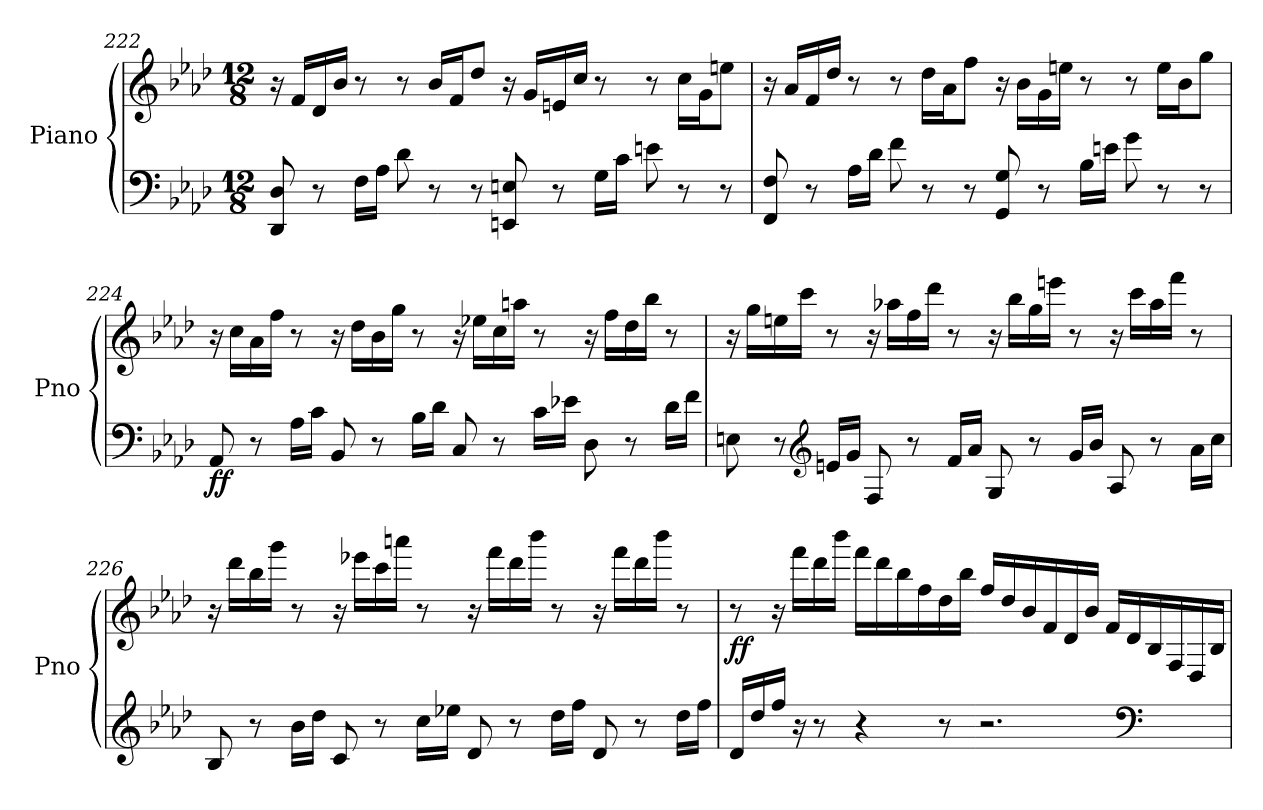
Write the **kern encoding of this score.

**kern	**kern	**dynam
*part1	*part1	*part1
*staff2	*staff1	*staff1/2
*I"Piano	*	*
*I'Pno	*	*
*clefF4	*clefG2	*
*k[b-e-a-d-]	*k[b-e-a-d-]	*
*A-:	*A-:	*
*M12/8	*M12/8	*
=222	=222	=222
8DD-/ 8D-/	16r	.
.	16f/LL	.
8r	16d-/	.
.	16b-/JJ	.
16F\LL	8r	.
16A-\JJ	.	.
8d-\	8r	.
8r	16b-/LL	.
.	16f/J	.
8r	8dd-/J	.
8EEn/ 8En/	16r	.
.	16g/LL	.
8r	16en/	.
.	16cc/JJ	.
16G\LL	8r	.
16c\JJ	.	.
8en\	8r	.
8r	16cc\LL	.
.	16g\J	.
8r	8een\J	.
=223	=223	=223
8FF/ 8F/	16r	.
.	16a-/LL	.
8r	16f/	.
.	16dd-/JJ	.
16A-\LL	8r	.
16d-\JJ	.	.
8f\	8r	.
8r	16dd-\LL	.
.	16a-\J	.
8r	8ff\J	.
8GG/ 8G/	16r	.
.	16b-\LL	.
8r	16g\	.
.	16een\JJ	.
16B-\LL	8r	.
16en\JJ	.	.
8g\	8r	.
8r	16ee\LL	.
.	16b-\J	.
8r	8gg\J	.
=224	=224	=224
!	!	!LO:DY:b=2
8AA-/	16r	ff
.	16cc\LL	.
8r	16a-\	.
.	16ff\JJ	.
16A-\LL	8r	.
16c\JJ	.	.
8BB-/	16r	.
.	16dd-\LL	.
8r	16b-\	.
.	16gg\JJ	.
16B-\LL	8r	.
16d-\JJ	.	.
8C/	16r	.
.	16ee-X\LL	.
8r	16cc\	.
.	16aan\JJ	.
16c\LL	8r	.
16e-X\JJ	.	.
8D-\	16r	.
.	16ff\LL	.
8r	16dd-\	.
.	16bb-\JJ	.
16d-\LL	8r	.
16f\JJ	.	.
=225	=225	=225
8En\	16r	.
.	16gg\LL	.
8r	16een\	.
.	16ccc\JJ	.
*clefG2	*	*
16en/LL	8r	.
16g/JJ	.	.
8F/	16r	.
.	16aa-X\LL	.
8r	16ff\	.
.	16ddd-\JJ	.
16f/LL	8r	.
16a-/JJ	.	.
8G/	16r	.
.	16bb-\LL	.
8r	16gg\	.
.	16eeen\JJ	.
16g/LL	8r	.
16b-/JJ	.	.
8A-/	16r	.
.	16ccc\LL	.
8r	16aa-\	.
.	16fff\JJ	.
16a-\LL	8r	.
16cc\JJ	.	.
=226	=226	=226
8B-/	16r	.
.	16ddd-\LL	.
8r	16bb-\	.
.	16ggg\JJ	.
16b-\LL	8r	.
16dd-\JJ	.	.
8c/	16r	.
.	16eee-X\LL	.
8r	16ccc\	.
.	16aaan\JJ	.
16cc\LL	8r	.
16ee-X\JJ	.	.
8d-/	16r	.
.	16fff\LL	.
8r	16ddd-\	.
.	16bbb-\JJ	.
16dd-\LL	8r	.
16ff\JJ	.	.
8d-/	16r	.
.	16fff\LL	.
8r	16ddd-\	.
.	16bbb-\JJ	.
16dd-\LL	8r	.
16ff\JJ	.	.
=227	=227	=227
!	!	!LO:DY:b
16d-/LL	8r	ff
16dd-/	.	.
16ff/JJ	16r	.
16r	16fff\LL	.
8r	16ddd-\	.
.	16bbb-\JJ	.
4r	16fff\LL	.
.	16ddd-\	.
.	16bb-\	.
.	16ff\	.
8r	16dd-\	.
.	16bb-\JJ	.
2.r	16ff/LL	.
.	16dd-/	.
.	16b-/	.
.	16f/	.
.	16d-/	.
.	16b-/JJ	.
.	16f/LL	.
.	16d-/	.
*clefF4	*	*
.	16B-/	.
.	16F/	.
.	16D-/	.
.	16B-/JJ	.
=	=	=
*-	*-	*-
